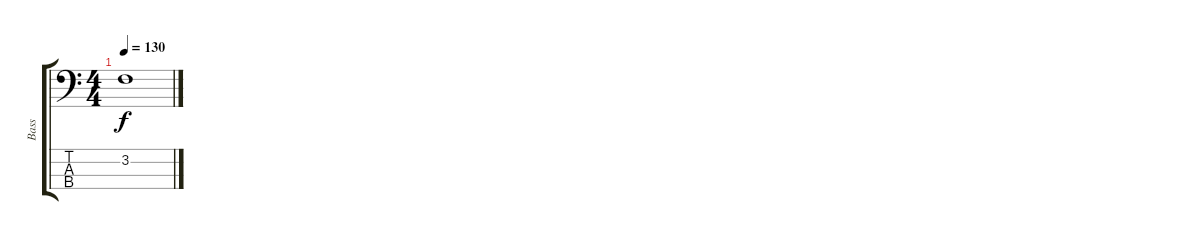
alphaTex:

\track ("Bass" "Bass") {instrument electricbassfinger}
\staff {score tabs}
\tuning (G2 D2 A1 E1) {hide}
\ts (4 4)
\tempo 130
\clef f4
\ks c
3.2.1{dy f}
